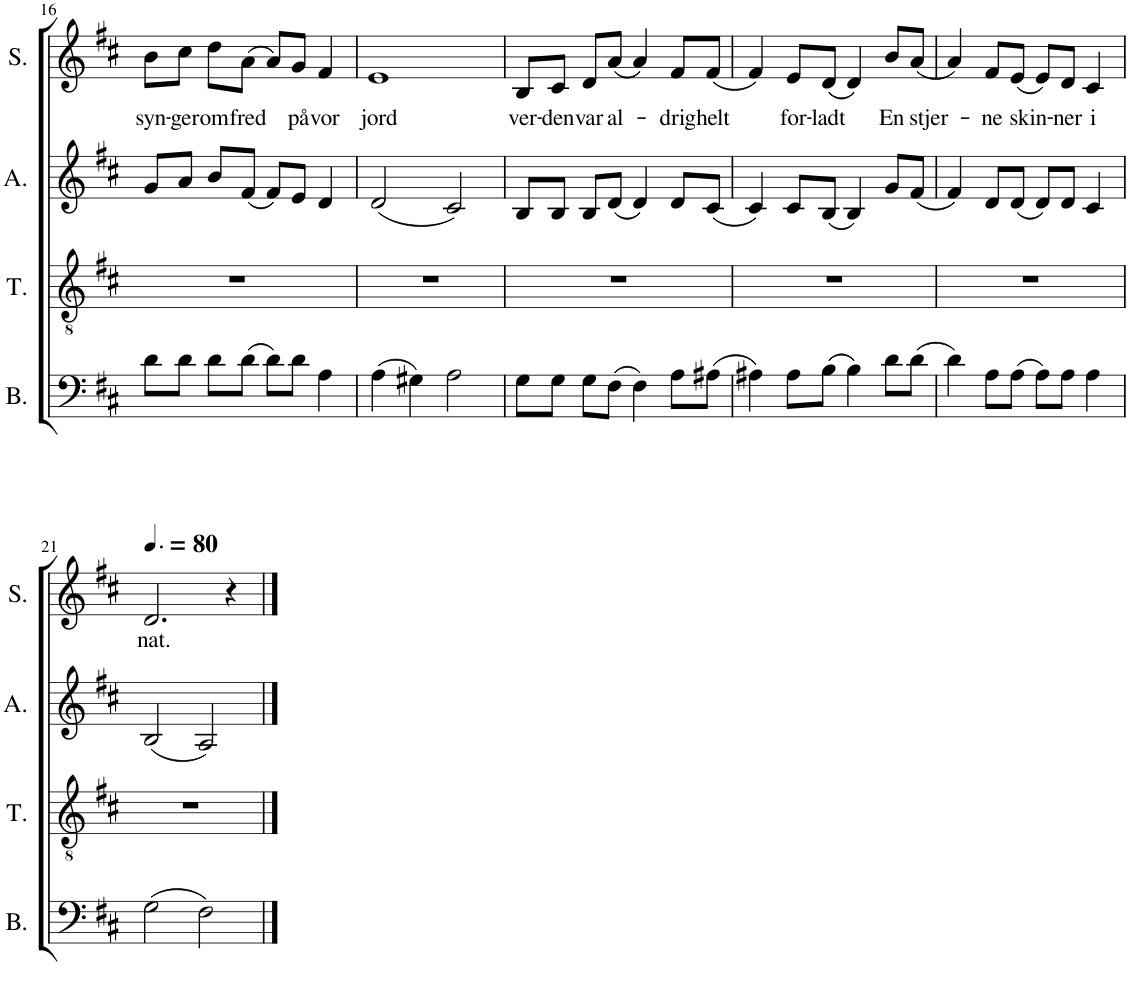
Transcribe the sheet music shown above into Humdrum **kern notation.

**kern	**kern	**kern	**kern	**text
*part4	*part3	*part2	*part1	*part1
*staff4	*staff3	*staff2	*staff1	*staff1
*I"Bass	*I"Tenor	*I"Alto	*I"Soprano	*
*I'B.	*I'T.	*I'A.	*I'S.	*
!!LO:PB:g=z
*clefF4	*clefGv2	*clefG2	*clefG2	*
*k[f#c#]	*k[f#c#]	*k[f#c#]	*k[f#c#]	*
*M4/4	*M4/4	*M4/4	*M4/4	*
=16	=16	=16	=16	=16
!	!	!	!	!LO:LY:b
8d\L	1r	8g/L	8b\L	syn-
!	!	!	!	!LO:LY:b
8d\J	.	8a/J	8cc#\J	-ger
!	!	!	!	!LO:LY:b
8d\L	.	8b/L	8dd\L	om
!	!	!	!	!LO:LY:b
(8d\J	.	(8f#/J	(8a\J	fred
8d\L)	.	8f#/L)	8a/L)	.
!	!	!	!	!LO:LY:b
8d\J	.	8e/J	8g/J	på
!	!	!	!	!LO:LY:b
4A\	.	4d/	4f#/	vor
=17	=17	=17	=17	=17
!	!	!	!	!LO:LY:b
(4A\	1r	(2d/	1e	jord
4G#X\)	.	.	.	.
2A\	.	2c#/)	.	.
=18	=18	=18	=18	=18
!	!	!	!	!LO:LY:b
8G\L	1r	8B/L	8B/L	ver-
!	!	!	!	!LO:LY:b
8G\J	.	8B/J	8c#/J	-den
!	!	!	!	!LO:LY:b
8G\L	.	8B/L	8d/L	var
!	!	!	!	!LO:LY:b
(8F#\J	.	(8d/J	(8a/J	al-
4F#\)	.	4d/)	4a/)	.
!	!	!	!	!LO:LY:b
8A\L	.	8d/L	8f#/L	-drig
!	!	!	!	!LO:LY:b
(8A#X\J	.	(8c#/J	(8f#/J	helt
=19	=19	=19	=19	=19
4A#X\)	1r	4c#/)	4f#/)	.
!	!	!	!	!LO:LY:b
8A#\L	.	8c#/L	8e/L	for-
!	!	!	!	!LO:LY:b
(8B\J	.	(8B/J	(8d/J	-ladt
4B\)	.	4B/)	4d/)	.
!	!	!	!	!LO:LY:b
8d\L	.	8g/L	8b/L	En
!	!	!	!	!LO:LY:b
(8d\J	.	(8f#/J	(8a/J	stjer-
=20	=20	=20	=20	=20
4d\)	1r	4f#/)	4a/)	.
!	!	!	!	!LO:LY:b
8A\L	.	8d/L	8f#/L	-ne
!	!	!	!	!LO:LY:b
(8A\J	.	(8d/J	(8e/J	skin-
8A\L)	.	8d/L)	8e/L)	.
!	!	!	!	!LO:LY:b
8A\J	.	8d/J	8d/J	-ner
!	!	!	!	!LO:LY:b
4A\	.	4c#/	4c#/	i
!!LO:LB:g=z
=21	=21	=21	=21	=21
*	*	*	*MM120	*
!	!	!	!	!LO:LY:b
(2G\	1r	(2B/	2.d/	nat.
2F#\)	.	2A/)	.	.
.	.	.	4r	.
==	==	==	==	==
*-	*-	*-	*-	*-
